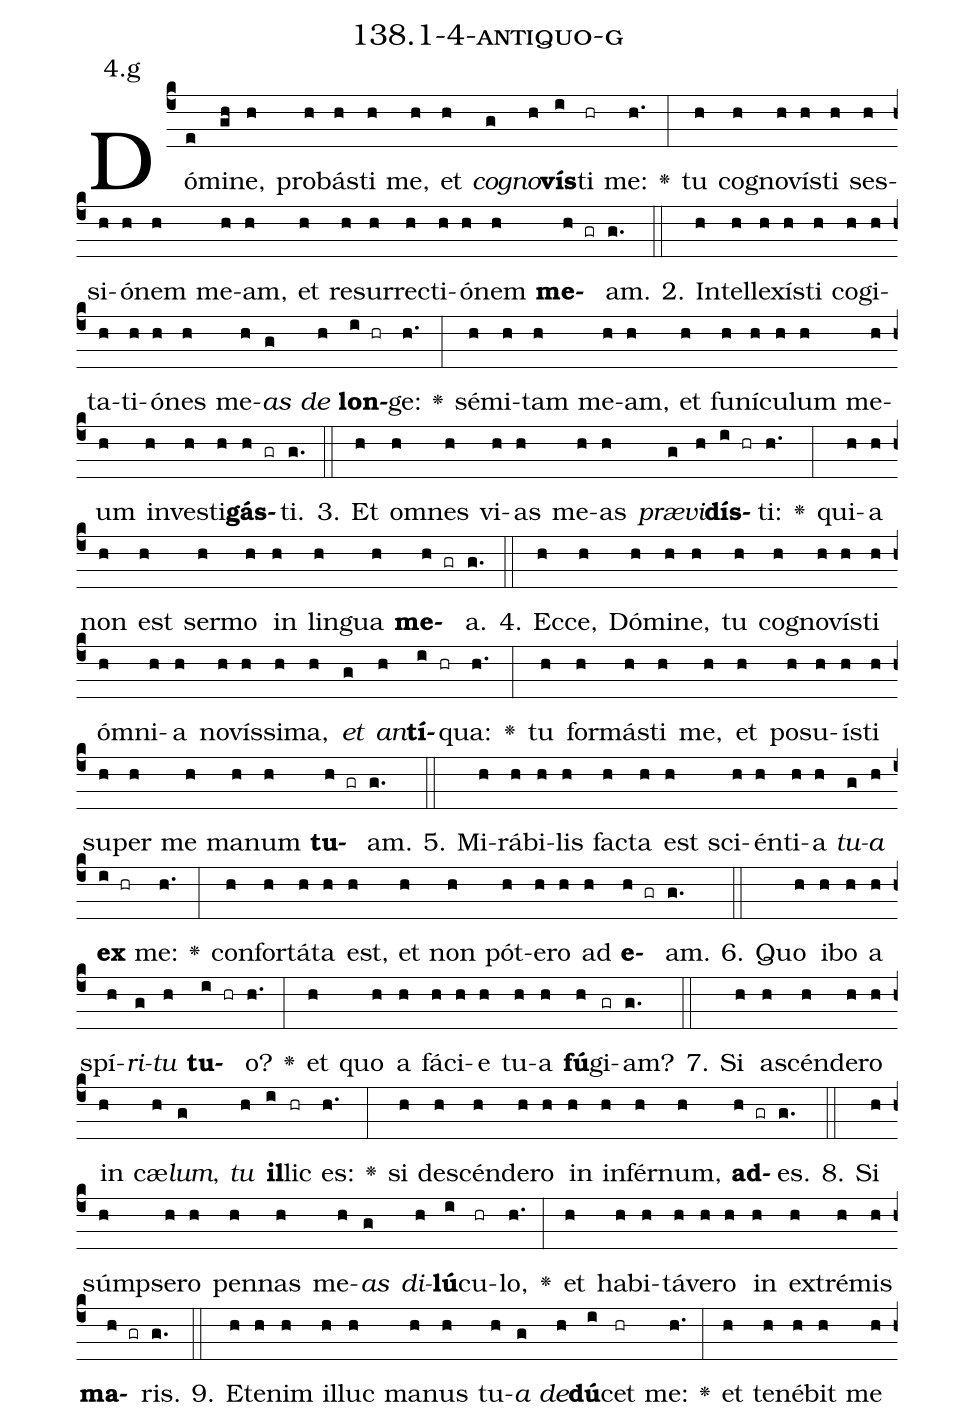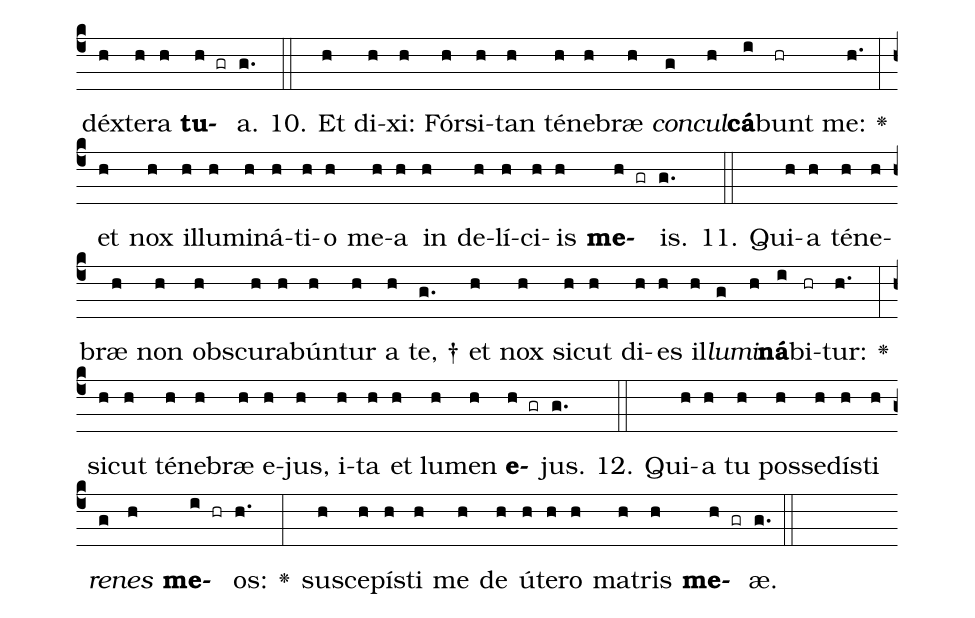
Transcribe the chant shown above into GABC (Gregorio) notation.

name: 138.1-4-antiquo-g;
annotation: 4.g;
%%
(c4)Dó(e)mi(gh)ne,(h) pro(h)bás(h)ti(h) me,(h) et(h) <i>co</i>(g)<i>gno</i>(h)<b>vís</b>(i)ti(hr) me:(h.) <v>\greheightstar</v>(:) tu(h) co(h)gno(h)vís(h)ti(h) ses(h)si(h)ó(h)nem(h) me(h)am,(h) et(h) re(h)sur(h)rec(h)ti(h)ó(h)nem(h) <b>me</b>(h gr)am.(g.) (::)
2. In(h)tel(h)le(h)xís(h)ti(h) co(h)gi(h)ta(h)ti(h)ó(h)nes(h) me(h)<i>as</i>(g) <i>de</i>(h) <b>lon</b>(i hr)ge:(h.) <v>\greheightstar</v>(:) sé(h)mi(h)tam(h) me(h)am,(h) et(h) fu(h)ní(h)cu(h)lum(h) me(h)um(h) in(h)ves(h)ti(h)<b>gás</b>(h gr)ti.(g.) (::)
3. Et(h) om(h)nes(h) vi(h)as(h) me(h)as(h) <i>præ</i>(g)<i>vi</i>(h)<b>dís</b>(i hr)ti:(h.) <v>\greheightstar</v>(:) qui(h)a(h) non(h) est(h) ser(h)mo(h) in(h) lin(h)gua(h) <b>me</b>(h gr)a.(g.) (::)
4. Ec(h)ce,(h) Dó(h)mi(h)ne,(h) tu(h) co(h)gno(h)vís(h)ti(h) óm(h)ni(h)a(h) no(h)vís(h)si(h)ma,(h) <i>et</i>(g) <i>an</i>(h)<b>tí</b>(i hr)qua:(h.) <v>\greheightstar</v>(:) tu(h) for(h)más(h)ti(h) me,(h) et(h) po(h)su(h)ís(h)ti(h) su(h)per(h) me(h) ma(h)num(h) <b>tu</b>(h gr)am.(g.) (::)
5. Mi(h)rá(h)bi(h)lis(h) fac(h)ta(h) est(h) sci(h)én(h)ti(h)a(h) <i>tu</i>(g)<i>a</i>(h) <b>ex</b>(i hr) me:(h.) <v>\greheightstar</v>(:) con(h)for(h)tá(h)ta(h) est,(h) et(h) non(h) pót(h)e(h)ro(h) ad(h) <b>e</b>(h gr)am.(g.) (::)
6. Quo(h) i(h)bo(h) a(h) spí(h)<i>ri</i>(g)<i>tu</i>(h) <b>tu</b>(i hr)o?(h.) <v>\greheightstar</v>(:) et(h) quo(h) a(h) fá(h)ci(h)e(h) tu(h)a(h) <b>fú</b>(h)gi(gr)am?(g.) (::)
7. Si(h) a(h)scén(h)de(h)ro(h) in(h) cæ(h)<i>lum</i>,(g) <i>tu</i>(h) <b>il</b>(i)lic(hr) es:(h.) <v>\greheightstar</v>(:) si(h) de(h)scén(h)de(h)ro(h) in(h) in(h)fér(h)num,(h) <b>ad</b>(h gr)es.(g.) (::)
8. Si(h) súmp(h)se(h)ro(h) pen(h)nas(h) me(h)<i>as</i>(g) <i>di</i>(h)<b>lú</b>(i)cu(hr)lo,(h.) <v>\greheightstar</v>(:) et(h) ha(h)bi(h)tá(h)ve(h)ro(h) in(h) ex(h)tré(h)mis(h) <b>ma</b>(h gr)ris.(g.) (::)
9. Et(h)e(h)nim(h) il(h)luc(h) ma(h)nus(h) tu(h)<i>a</i>(g) <i>de</i>(h)<b>dú</b>(i)cet(hr) me:(h.) <v>\greheightstar</v>(:) et(h) te(h)né(h)bit(h) me(h) déx(h)te(h)ra(h) <b>tu</b>(h gr)a.(g.) (::)
10. Et(h) di(h)xi:(h) Fór(h)si(h)tan(h) té(h)ne(h)bræ(h) <i>con</i>(g)<i>cul</i>(h)<b>cá</b>(i)bunt(hr) me:(h.) <v>\greheightstar</v>(:) et(h) nox(h) il(h)lu(h)mi(h)ná(h)ti(h)o(h) me(h)a(h) in(h) de(h)lí(h)ci(h)is(h) <b>me</b>(h gr)is.(g.) (::)
11. Qui(h)a(h) té(h)ne(h)bræ(h) non(h) obs(h)cu(h)ra(h)bún(h)tur(h) a(h) te, †(g.) et(h) nox(h) sic(h)ut(h) di(h)es(h) il(h)<i>lu</i>(g)<i>mi</i>(h)<b>ná</b>(i)bi(hr)tur:(h.) <v>\greheightstar</v>(:) sic(h)ut(h) té(h)ne(h)bræ(h) e(h)jus,(h) i(h)ta(h) et(h) lu(h)men(h) <b>e</b>(h gr)jus.(g.) (::)
12. Qui(h)a(h) tu(h) pos(h)se(h)dís(h)ti(h) <i>re</i>(g)<i>nes</i>(h) <b>me</b>(i hr)os:(h.) <v>\greheightstar</v>(:) su(h)sce(h)pís(h)ti(h) me(h) de(h) ú(h)te(h)ro(h) ma(h)tris(h) <b>me</b>(h gr)æ.(g.) (::)
